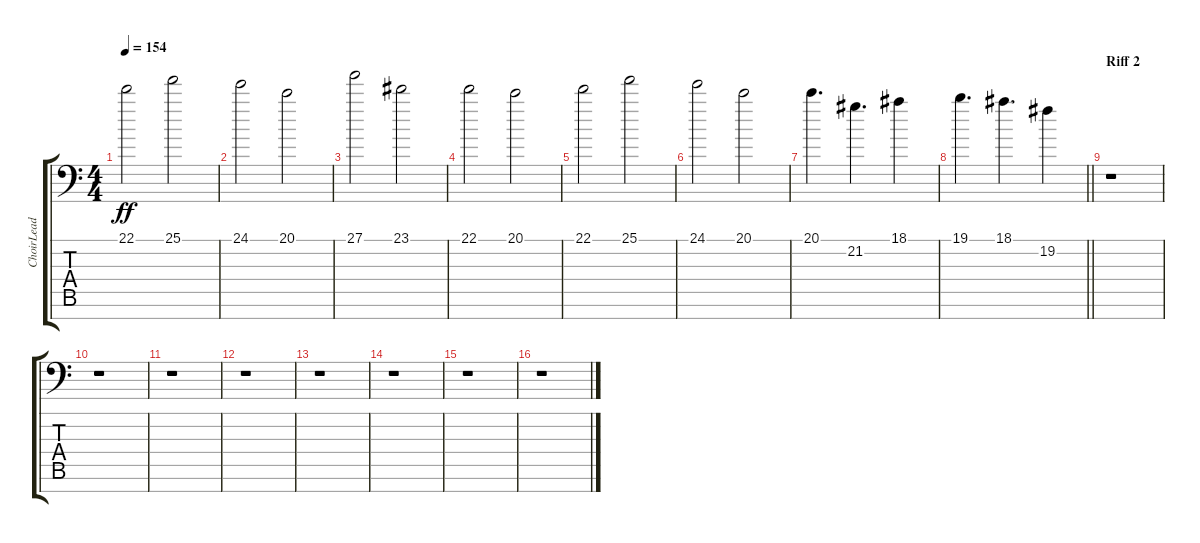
\track ("ChoirLead" "ChoirLead") {instrument synthvoice}
\staff {score tabs}
\tuning (E4 B3 G3 D3 A2 E2 C-1) {hide}
\ts (4 4)
\tempo 154
\clef f4
\ks c
22.1.2{dy ff} 25.1.2 |
24.1.2 20.1.2 |
27.1.2 23.1.2 |
22.1.2 20.1.2 |
22.1.2 25.1.2 |
24.1.2 20.1.2 |
20.1.4{d} 21.2.4{d} 18.1.4 |
\barLineRight lightlight
19.1.4{d} 18.1.4{d} 19.2.4 |
\section ("" "Riff 2")
r.1 |
r.1 |
r.1 |
r.1 |
r.1 |
r.1 |
r.1 |
r.1
